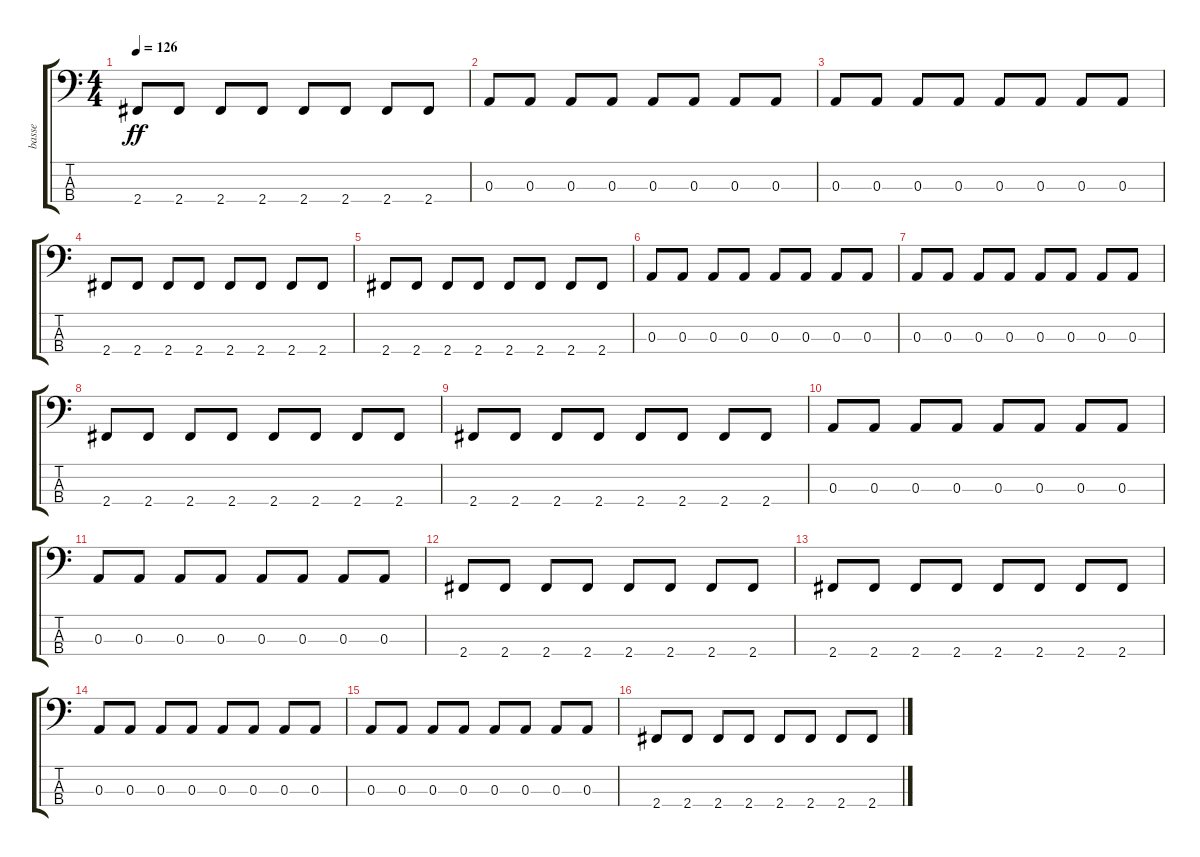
\track ("basse" "basse") {instrument electricbassfinger}
\staff {score tabs}
\tuning (G2 D2 A1 E1) {hide}
\ts (4 4)
\tempo 126
\clef f4
\ks c
2.4.8{dy ff} 2.4.8 2.4.8 2.4.8 2.4.8 2.4.8 2.4.8 2.4.8 |
0.3.8 0.3.8 0.3.8 0.3.8 0.3.8 0.3.8 0.3.8 0.3.8 |
0.3.8 0.3.8 0.3.8 0.3.8 0.3.8 0.3.8 0.3.8 0.3.8 |
2.4.8 2.4.8 2.4.8 2.4.8 2.4.8 2.4.8 2.4.8 2.4.8 |
2.4.8 2.4.8 2.4.8 2.4.8 2.4.8 2.4.8 2.4.8 2.4.8 |
0.3.8 0.3.8 0.3.8 0.3.8 0.3.8 0.3.8 0.3.8 0.3.8 |
0.3.8 0.3.8 0.3.8 0.3.8 0.3.8 0.3.8 0.3.8 0.3.8 |
2.4.8 2.4.8 2.4.8 2.4.8 2.4.8 2.4.8 2.4.8 2.4.8 |
2.4.8 2.4.8 2.4.8 2.4.8 2.4.8 2.4.8 2.4.8 2.4.8 |
0.3.8 0.3.8 0.3.8 0.3.8 0.3.8 0.3.8 0.3.8 0.3.8 |
0.3.8 0.3.8 0.3.8 0.3.8 0.3.8 0.3.8 0.3.8 0.3.8 |
2.4.8 2.4.8 2.4.8 2.4.8 2.4.8 2.4.8 2.4.8 2.4.8 |
2.4.8 2.4.8 2.4.8 2.4.8 2.4.8 2.4.8 2.4.8 2.4.8 |
0.3.8 0.3.8 0.3.8 0.3.8 0.3.8 0.3.8 0.3.8 0.3.8 |
0.3.8 0.3.8 0.3.8 0.3.8 0.3.8 0.3.8 0.3.8 0.3.8 |
2.4.8 2.4.8 2.4.8 2.4.8 2.4.8 2.4.8 2.4.8 2.4.8
